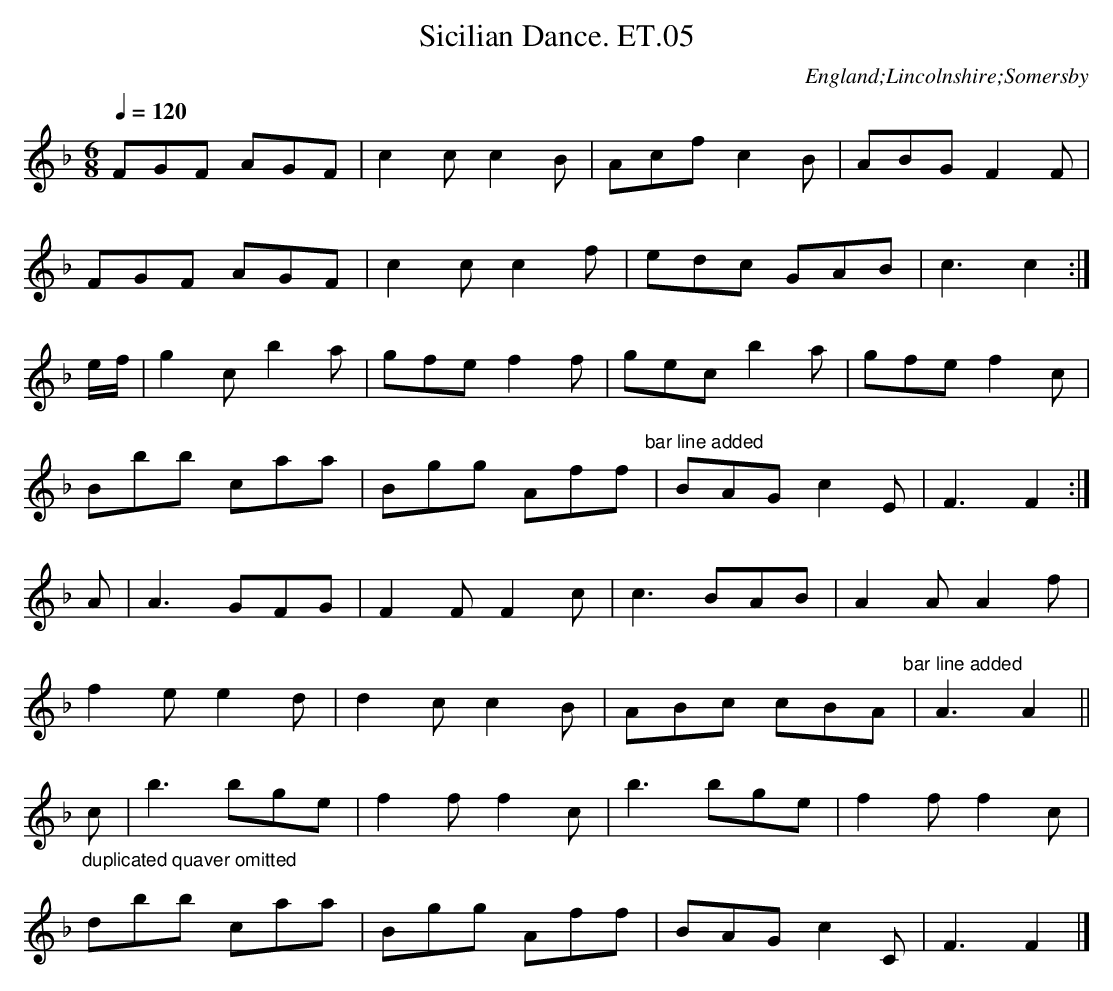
X:1
T:Sicilian Dance. ET.05
M:6/8
L:1/8
Q:1/4=120
O:England;Lincolnshire;Somersby
K:F
FGF AGF|c2cc2B|Acf c2B|ABG F2F|
FGF AGF|c2cc2f|edc GAB|c3c2:|
e/f/|g2cb2a|gfe f2f|gec b2a|gfef2c|
Bbb caa|Bgg Aff"^bar line added"|BAGc2E|F3F2:|
A|A3 GFG|F2FF2c|c3BAB|A2AA2f|
f2ee2d|d2cc2B|ABc cBA"^bar line added"|A3A2||
"_duplicated quaver omitted"c|b3bge|f2ff2c|b3bge|f2ff2c|
dbb caa|Bgg Aff|BAG c2C|F3F2|]
